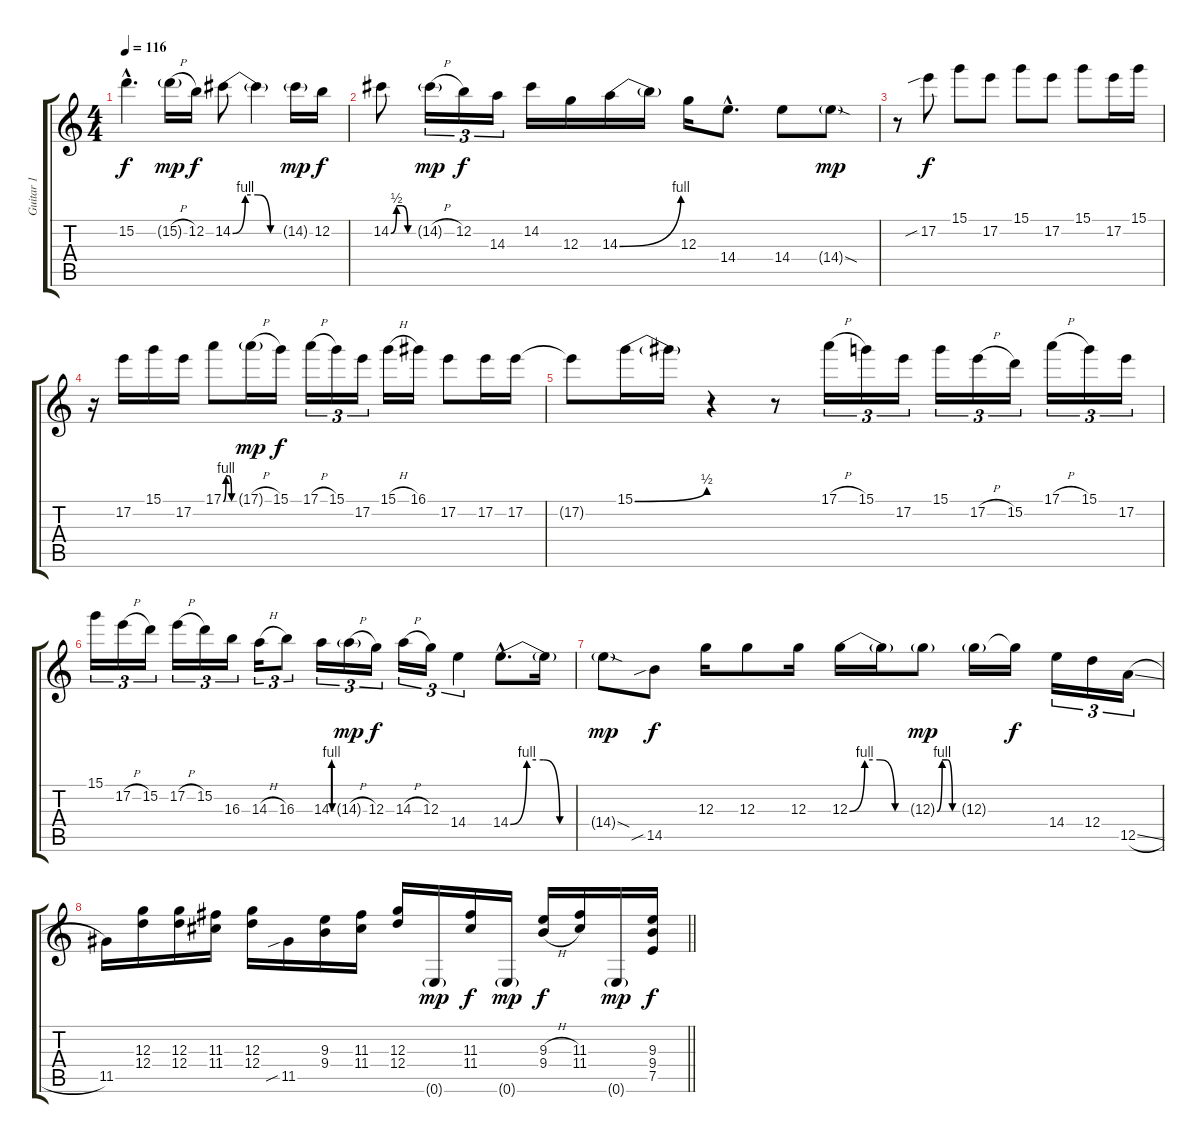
\track ("Guitar 1" "Guitar 1") {instrument electricguitarclean}
\staff {score tabs}
\tuning (E4 B3 G3 D3 A2 E2) {hide}
\ts (4 4)
\tempo 116
\clef g2
\ks c
15.2{hac t}.4{d dy f volume 16 instrument electricguitarclean} 15.2{h g}.16{dy mp} 12.2.16{dy f} 14.2{be (custom 0 0 15 4 30 4 45 0 60 0)}.8 14.2{t}.4 14.2{g}.16{dy mp} 12.2.16{dy f} |
14.2{be (custom 0 0 15 2 30 2 45 0 60 0)}.8{volume 16 instrument electricguitarclean} 14.2{h g}.16{tu (3 2) dy mp} 12.2.16{tu (3 2) dy f} 14.3.16{tu (3 2)} 14.2.16 12.3.16 14.3{be (bend 0 0 60 4)}.16 14.3{t}.16 12.3.16 14.4{hac}.8{d} 14.4.8 14.4{sod g}.8{dy mp} |
r.8{volume 16 instrument electricguitarclean} 17.2{sib}.8{dy f} 15.1.8 17.2.8 15.1.8 17.2.8 15.1.8 17.2.16 15.1.16 |
r.16{volume 16 instrument electricguitarclean} 17.2.16 15.1.16 17.2.16 17.1{be (custom 0 0 15 4 30 4 45 0 60 0)}.8 17.1{h g}.16{dy mp} 15.1.16{dy f} 17.1{h}.16{tu (3 2)} 15.1.16{tu (3 2)} 17.2.16{tu (3 2)} 15.1{h}.16 16.1.16 17.2.8 17.2.16 17.2.16 |
17.2{t}.8{volume 16 instrument electricguitarclean} 15.1{be (bend 0 0 60 2)}.16 15.1{t}.16 r.4 r.8 17.1{h}.16{tu (3 2)} 15.1.16{tu (3 2)} 17.2.16{tu (3 2)} 15.1.16{tu (3 2)} 17.2{h}.16{tu (3 2)} 15.2.16{tu (3 2)} 17.1{h}.16{tu (3 2)} 15.1.16{tu (3 2)} 17.2.16{tu (3 2)} |
15.1.16{tu (3 2) volume 16 instrument electricguitarclean} 17.2{h}.16{tu (3 2)} 15.2.16{tu (3 2)} 17.2{h}.16{tu (3 2)} 15.2.16{tu (3 2)} 16.3.16{tu (3 2)} 14.3{h}.16{tu (3 2)} 16.3.8{tu (3 2)} 14.3{be (custom 0 0 15 4 30 4 45 0 60 0)}.16{tu (3 2)} 14.3{h g}.16{tu (3 2) dy mp} 12.3.16{tu (3 2) dy f} 14.3{h}.16{tu (3 2)} 12.3.16{tu (3 2)} 14.4.4{tu (3 2)} 14.4{be (custom 0 0 15 4 30 4 45 0 60 0) hac}.8{d} 14.4{t}.16 |
14.4{sod g}.8{dy mp volume 16 instrument electricguitarclean} 14.5{sib}.8{dy f} 12.3.16 12.3.8 12.3.16 12.3{be (custom 0 0 15 4 30 4 45 0 60 0)}.16 12.3{t}.16 12.3{be (custom 0 0 15 4 30 4 45 0 60 0) g}.8{dy mp} 12.3{g}.16 12.3{t}.16{dy f} 14.4.16{tu (3 2)} 12.4.16{tu (3 2)} 12.5{sl}.16{tu (3 2)} |
\barLineRight lightlight
11.5.16{volume 16 instrument electricguitarclean} (12.3 12.4).16 (12.3 12.4).16 (11.3 11.4).16 (12.3 12.4).16 11.5{sib}.16 (9.3 9.4).16 (11.3 11.4).16 (12.3 12.4).16 0.6{g}.16{dy mp} (11.3 11.4).16{dy f} 0.6{g}.16{dy mp} (9.3{h} 9.4{h}).16{dy f} (11.3 11.4).16 0.6{g}.16{dy mp} (9.3 9.4 7.5).16{dy f}
